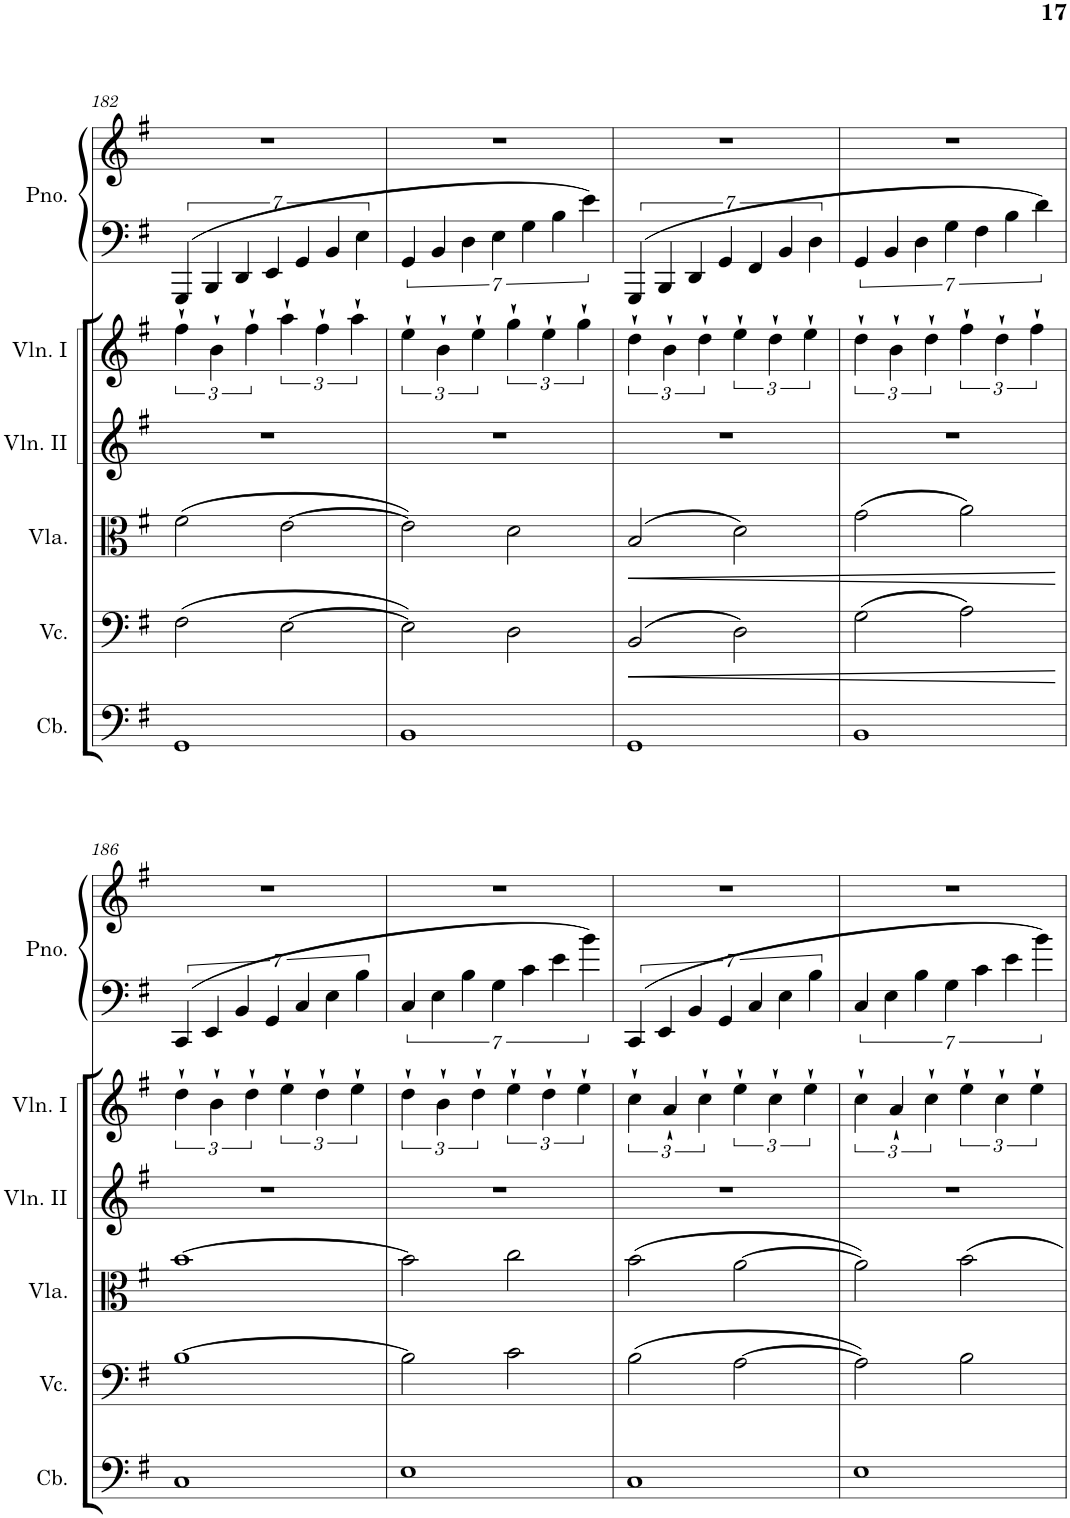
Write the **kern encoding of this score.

**kern	**kern	**dynam	**kern	**dynam	**kern	**kern	**kern	**kern
*part6	*part5	*part5	*part4	*part4	*part3	*part2	*part1	*part1
*staff7	*staff6	*staff6	*staff5	*staff5	*staff4	*staff3	*staff2	*staff1
*I"Contrabass	*I"Violoncello	*	*I"Viola	*	*I"Violin II	*I"Violin I	*I"Piano	*
*I'Cb.	*I'Vc.	*	*I'Vla.	*	*I'Vln. II	*I'Vln. I	*I'Pno.	*
!!LO:PB:g=z
*clefF4	*clefF4	*	*clefC3	*	*clefG2	*clefG2	*clefF4	*clefG2
*Trd7c12	*	*	*	*	*	*	*	*
*k[f#]	*k[f#]	*	*k[f#]	*	*k[f#]	*k[f#]	*k[f#]	*k[f#]
*M2/2	*M2/2	*	*M2/2	*	*M2/2	*M2/2	*M2/2	*M2/2
*met(c|)	*met(c|)	*	*met(c|)	*	*met(c|)	*met(c|)	*met(c|)	*met(c|)
=182	=182	=182	=182	=182	=182	=182	=182	=182
1GG	(2F#\	.	(2f#\	.	1r	6ff#`\	7GGG/	1r
.	.	.	.	.	.	.	7BBB/	.
.	.	.	.	.	.	6b`\	.	.
.	.	.	.	.	.	.	7DD/	.
.	.	.	.	.	.	6ff#`\	.	.
.	.	.	.	.	.	.	7EE/	.
.	[2E\	.	[2e\	.	.	6aa`\	.	.
.	.	.	.	.	.	.	7GG/	.
.	.	.	.	.	.	6ff#`\	.	.
.	.	.	.	.	.	.	7BB/	.
.	.	.	.	.	.	6aa`\	.	.
.	.	.	.	.	.	.	7E\	.
=183	=183	=183	=183	=183	=183	=183	=183	=183
1BB	2E\])	.	2e\])	.	1r	6ee`\	7GG/	1r
.	.	.	.	.	.	.	7BB/	.
.	.	.	.	.	.	6b`\	.	.
.	.	.	.	.	.	.	7D\	.
.	.	.	.	.	.	6ee`\	.	.
.	.	.	.	.	.	.	7E\	.
.	2D\	.	2d\	.	.	6gg`\	.	.
.	.	.	.	.	.	.	7G\	.
.	.	.	.	.	.	6ee`\	.	.
.	.	.	.	.	.	.	7B\	.
.	.	.	.	.	.	6gg`\	.	.
.	.	.	.	.	.	.	7e\	.
=184	=184	=184	=184	=184	=184	=184	=184	=184
!	!	!LO:HP:b	!	!LO:HP:b	!	!	!	!
1GG	(2BB/	<	(2B/	<	1r	6dd`\	7GGG/	1r
.	.	.	.	.	.	.	7BBB/	.
.	.	.	.	.	.	6b`\	.	.
.	.	.	.	.	.	.	7DD/	.
.	.	.	.	.	.	6dd`\	.	.
.	.	.	.	.	.	.	7GG/	.
.	2D\)	.	2d\)	.	.	6ee`\	.	.
.	.	.	.	.	.	.	7FF#/	.
.	.	.	.	.	.	6dd`\	.	.
.	.	.	.	.	.	.	7BB/	.
.	.	.	.	.	.	6ee`\	.	.
.	.	.	.	.	.	.	7D\	.
=185	=185	=185	=185	=185	=185	=185	=185	=185
1BB	(2G\	.	(2g\	.	1r	6dd`\	7GG/	1r
.	.	.	.	.	.	.	7BB/	.
.	.	.	.	.	.	6b`\	.	.
.	.	.	.	.	.	.	7D\	.
.	.	.	.	.	.	6dd`\	.	.
.	.	.	.	.	.	.	7G\	.
.	2A\)	.	2a\)	.	.	6ff#`\	.	.
.	.	.	.	.	.	.	7F#\	.
.	.	.	.	.	.	6dd`\	.	.
.	.	.	.	.	.	.	7B\	.
.	.	.	.	.	.	6ff#`\	.	.
.	.	.	.	.	.	.	7d\	.
.	.	[	.	[	.	.	.	.
!!LO:LB:g=z
=186	=186	=186	=186	=186	=186	=186	=186	=186
1C	[1B	.	[1b	.	1r	6dd`\	7CC/	1r
.	.	.	.	.	.	.	7EE/	.
.	.	.	.	.	.	6b`\	.	.
.	.	.	.	.	.	.	7BB/	.
.	.	.	.	.	.	6dd`\	.	.
.	.	.	.	.	.	.	7GG/	.
.	.	.	.	.	.	6ee`\	.	.
.	.	.	.	.	.	.	7C/	.
.	.	.	.	.	.	6dd`\	.	.
.	.	.	.	.	.	.	7E\	.
.	.	.	.	.	.	6ee`\	.	.
.	.	.	.	.	.	.	7B\	.
=187	=187	=187	=187	=187	=187	=187	=187	=187
1E	2B\]	.	2b\]	.	1r	6dd`\	7C/	1r
.	.	.	.	.	.	.	7E\	.
.	.	.	.	.	.	6b`\	.	.
.	.	.	.	.	.	.	7B\	.
.	.	.	.	.	.	6dd`\	.	.
.	.	.	.	.	.	.	7G\	.
.	2c\	.	2cc\	.	.	6ee`\	.	.
.	.	.	.	.	.	.	7c\	.
.	.	.	.	.	.	6dd`\	.	.
.	.	.	.	.	.	.	7e\	.
.	.	.	.	.	.	6ee`\	.	.
.	.	.	.	.	.	.	7b\	.
=188	=188	=188	=188	=188	=188	=188	=188	=188
1C	(2B\	.	(2b\	.	1r	6cc`\	7CC/	1r
.	.	.	.	.	.	.	7EE/	.
.	.	.	.	.	.	6a`/	.	.
.	.	.	.	.	.	.	7BB/	.
.	.	.	.	.	.	6cc`\	.	.
.	.	.	.	.	.	.	7GG/	.
.	[2A\	.	[2a\	.	.	6ee`\	.	.
.	.	.	.	.	.	.	7C/	.
.	.	.	.	.	.	6cc`\	.	.
.	.	.	.	.	.	.	7E\	.
.	.	.	.	.	.	6ee`\	.	.
.	.	.	.	.	.	.	7B\	.
=189	=189	=189	=189	=189	=189	=189	=189	=189
1E	2A\])	.	2a\])	.	1r	6cc`\	7C/	1r
.	.	.	.	.	.	.	7E\	.
.	.	.	.	.	.	6a`/	.	.
.	.	.	.	.	.	.	7B\	.
.	.	.	.	.	.	6cc`\	.	.
.	.	.	.	.	.	.	7G\	.
.	2B\	.	2b\	.	.	6ee`\	.	.
.	.	.	.	.	.	.	7c\	.
.	.	.	.	.	.	6cc`\	.	.
.	.	.	.	.	.	.	7e\	.
.	.	.	.	.	.	6ee`\	.	.
.	.	.	.	.	.	.	7b\	.
=	=	=	=	=	=	=	=	=
*-	*-	*-	*-	*-	*-	*-	*-	*-
